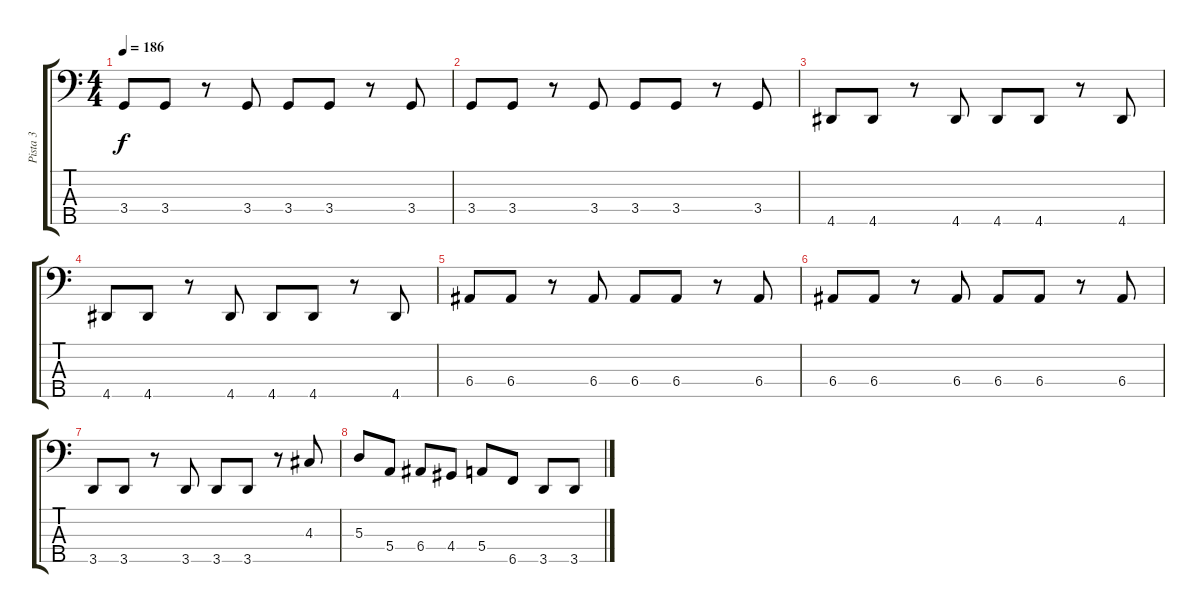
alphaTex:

\track ("Pista 3" "Pista 3") {instrument electricbassfinger}
\staff {score tabs}
\tuning (G2 D2 A1 E1 B0) {hide}
\ts (4 4)
\tempo 186
\clef f4
\ks c
3.4.8{dy f instrument electricbassfinger} 3.4.8 r.8 3.4.8 3.4.8 3.4.8 r.8 3.4.8 |
3.4.8 3.4.8 r.8 3.4.8 3.4.8 3.4.8 r.8 3.4.8 |
4.5.8 4.5.8 r.8 4.5.8 4.5.8 4.5.8 r.8 4.5.8 |
4.5.8 4.5.8 r.8 4.5.8 4.5.8 4.5.8 r.8 4.5.8 |
6.4.8 6.4.8 r.8 6.4.8 6.4.8 6.4.8 r.8 6.4.8 |
6.4.8 6.4.8 r.8 6.4.8 6.4.8 6.4.8 r.8 6.4.8 |
3.5.8 3.5.8 r.8 3.5.8 3.5.8 3.5.8 r.8 4.3.8 |
5.3.8 5.4.8 6.4.8 4.4.8 5.4.8 6.5.8 3.5.8 3.5.8
